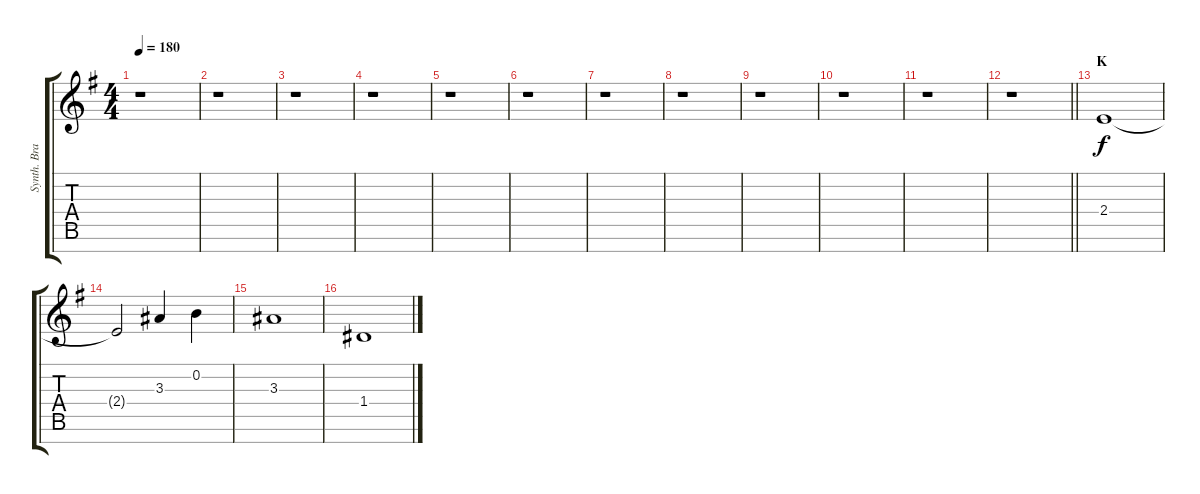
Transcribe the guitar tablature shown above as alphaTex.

\track ("Synth. Brass" "Synth. Bra") {instrument synthbrass1}
\staff {score tabs}
\tuning (E5 B4 G4 D4 A3 E3 B2) {hide}
\ts (4 4)
\tempo 180
\clef g2
\ks g
r.1{dy f} |
r.1 |
r.1 |
r.1 |
r.1 |
r.1 |
r.1 |
r.1 |
r.1 |
r.1 |
r.1 |
\barLineRight lightlight
r.1 |
\section ("" "K")
2.4.1 |
2.4{t}.2 3.3.4 0.2.4 |
3.3.1 |
1.4.1
